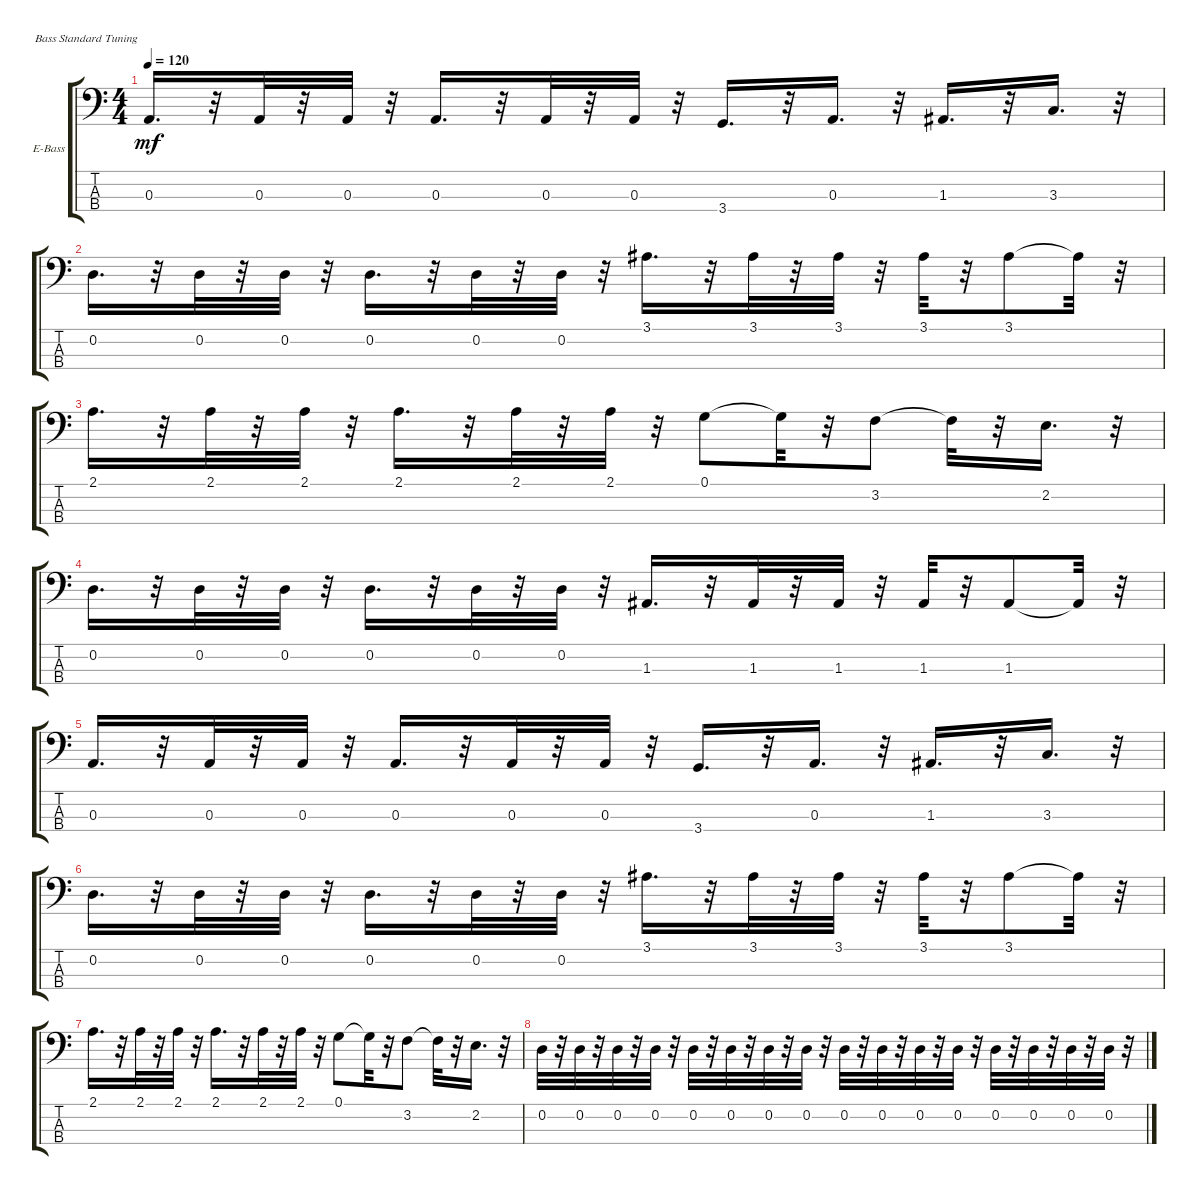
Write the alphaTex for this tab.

\bracketExtendMode groupsimilarinstruments
\firstSystemTrackNameOrientation horizontal
\otherSystemsTrackNameOrientation horizontal
\track ("" "E-Bass") {instrument electricbassfinger}
\staff {score tabs}
\tuning (G2 D2 A1 E1)
\ts (4 4)
\tempo 120
\clef f4
\ks c
0.3.16{d dy mf} r.32 0.3.32 r.32 0.3.32 r.32 0.3.16{d} r.32 0.3.32 r.32 0.3.32 r.32 3.4.16{d} r.32 0.3.16{d} r.32 1.3.16{d} r.32 3.3.16{d} r.32 |
0.2.16{d} r.32 0.2.32 r.32 0.2.32 r.32 0.2.16{d} r.32 0.2.32 r.32 0.2.32 r.32 3.1.16{d} r.32 3.1.32 r.32 3.1.32 r.32 3.1.32 r.32 3.1.8 3.1{t}.32 r.32 |
2.1.16{d} r.32 2.1.32 r.32 2.1.32 r.32 2.1.16{d} r.32 2.1.32 r.32 2.1.32 r.32 0.1.8 0.1{t}.32 r.32 3.2.8 3.2{t}.32 r.32 2.2.16{d} r.32 |
0.2.16{d} r.32 0.2.32 r.32 0.2.32 r.32 0.2.16{d} r.32 0.2.32 r.32 0.2.32 r.32 1.3.16{d} r.32 1.3.32 r.32 1.3.32 r.32 1.3.32 r.32 1.3.8 1.3{t}.32 r.32 |
0.3.16{d} r.32 0.3.32 r.32 0.3.32 r.32 0.3.16{d} r.32 0.3.32 r.32 0.3.32 r.32 3.4.16{d} r.32 0.3.16{d} r.32 1.3.16{d} r.32 3.3.16{d} r.32 |
0.2.16{d} r.32 0.2.32 r.32 0.2.32 r.32 0.2.16{d} r.32 0.2.32 r.32 0.2.32 r.32 3.1.16{d} r.32 3.1.32 r.32 3.1.32 r.32 3.1.32 r.32 3.1.8 3.1{t}.32 r.32 |
2.1.16{d} r.32 2.1.32 r.32 2.1.32 r.32 2.1.16{d} r.32 2.1.32 r.32 2.1.32 r.32 0.1.8 0.1{t}.32 r.32 3.2.8 3.2{t}.32 r.32 2.2.16{d} r.32 |
0.2.32 r.32 0.2.32 r.32 0.2.32 r.32 0.2.32 r.32 0.2.32 r.32 0.2.32 r.32 0.2.32 r.32 0.2.32 r.32 0.2.32 r.32 0.2.32 r.32 0.2.32 r.32 0.2.32 r.32 0.2.32 r.32 0.2.32 r.32 0.2.32 r.32 0.2.32 r.32
